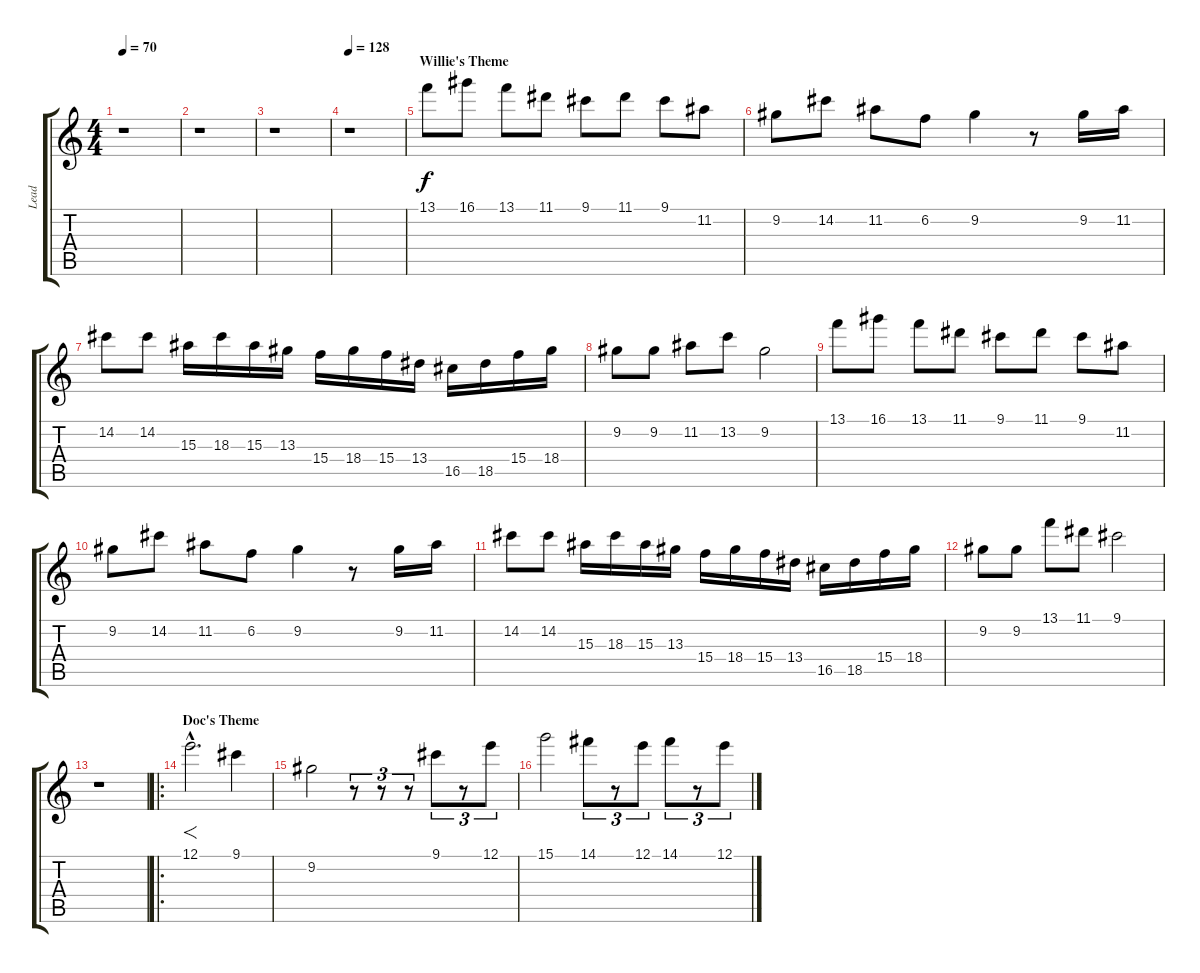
\track ("Lead" "Lead") {instrument banjo}
\staff {score tabs}
\tuning (E4 B3 G3 D3 A2 E2) {hide}
\displaytranspose 12
\ts (4 4)
\tempo 70
\clef g2
\ks c
r.1{dy f} |
r.1 |
r.1 |
\tempo 128
r.1 |
\section ("" "Willie's Theme")
13.1.8 16.1.8 13.1.8 11.1.8 9.1.8 11.1.8 9.1.8 11.2.8 |
9.2.8 14.2.8 11.2.8 6.2.8 9.2.4 r.8 9.2.16 11.2.16 |
14.2.8 14.2.8 15.3.16 18.3.16 15.3.16 13.3.16 15.4.16 18.4.16 15.4.16 13.4.16 16.5.16 18.5.16 15.4.16 18.4.16 |
9.2.8 9.2.8 11.2.8 13.2.8 9.2.2 |
13.1.8 16.1.8 13.1.8 11.1.8 9.1.8 11.1.8 9.1.8 11.2.8 |
9.2.8 14.2.8 11.2.8 6.2.8 9.2.4 r.8 9.2.16 11.2.16 |
14.2.8 14.2.8 15.3.16 18.3.16 15.3.16 13.3.16 15.4.16 18.4.16 15.4.16 13.4.16 16.5.16 18.5.16 15.4.16 18.4.16 |
9.2.8 9.2.8 13.1.8 11.1.8 9.1.2 |
r.1 |
\ro
\section ("" "Doc's Theme")
12.1{hac}.2{f d instrument fiddle} 9.1.4 |
9.2.2 r.8{tu (3 2)} r.8{tu (3 2)} r.8{tu (3 2)} 9.1.8{tu (3 2)} r.8{tu (3 2)} 12.1.8{tu (3 2)} |
15.1.2 14.1.8{tu (3 2)} r.8{tu (3 2)} 12.1.8{tu (3 2)} 14.1.8{tu (3 2)} r.8{tu (3 2)} 12.1.8{tu (3 2)}
